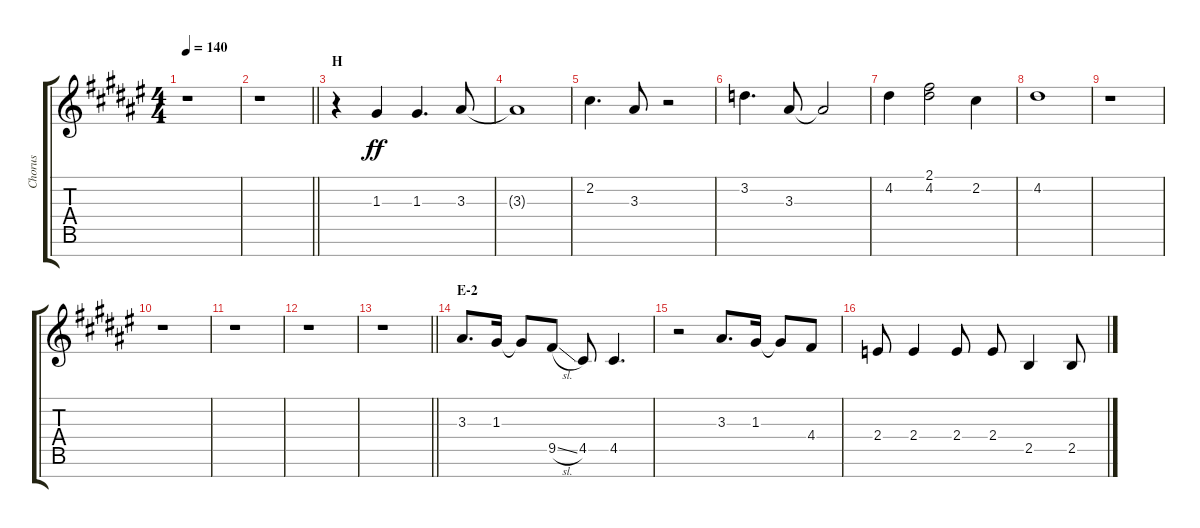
\track ("Chorus" "Chorus") {instrument voiceoohs}
\staff {score tabs}
\tuning (E5 B4 G4 D4 A3 E3 B2) {hide}
\ts (4 4)
\tempo 140
\clef g2
\ks f#
r.1{dy ff} |
\barLineRight lightlight
r.1 |
\section ("" "H")
r.4 1.3.4 1.3.4{d} 3.3.8 |
3.3{t}.1 |
2.2.4{d} 3.3.8 r.2 |
3.2.4{d} 3.3.8 3.3{t}.2 |
4.2.4 (2.1 4.2).2 2.2.4 |
4.2.1 |
r.1 |
r.1 |
r.1 |
r.1 |
\barLineRight lightlight
r.1 |
\section ("" "E-2")
3.3.8{d} 1.3.16 1.3{t}.8 9.5{sl}.8 4.5.8 4.5.4{d} |
r.2 3.3.8{d} 1.3.16 1.3{t}.8 4.4.8 |
2.4.8 2.4.4 2.4.8 2.4.8 2.5.4 2.5{sl}.8
